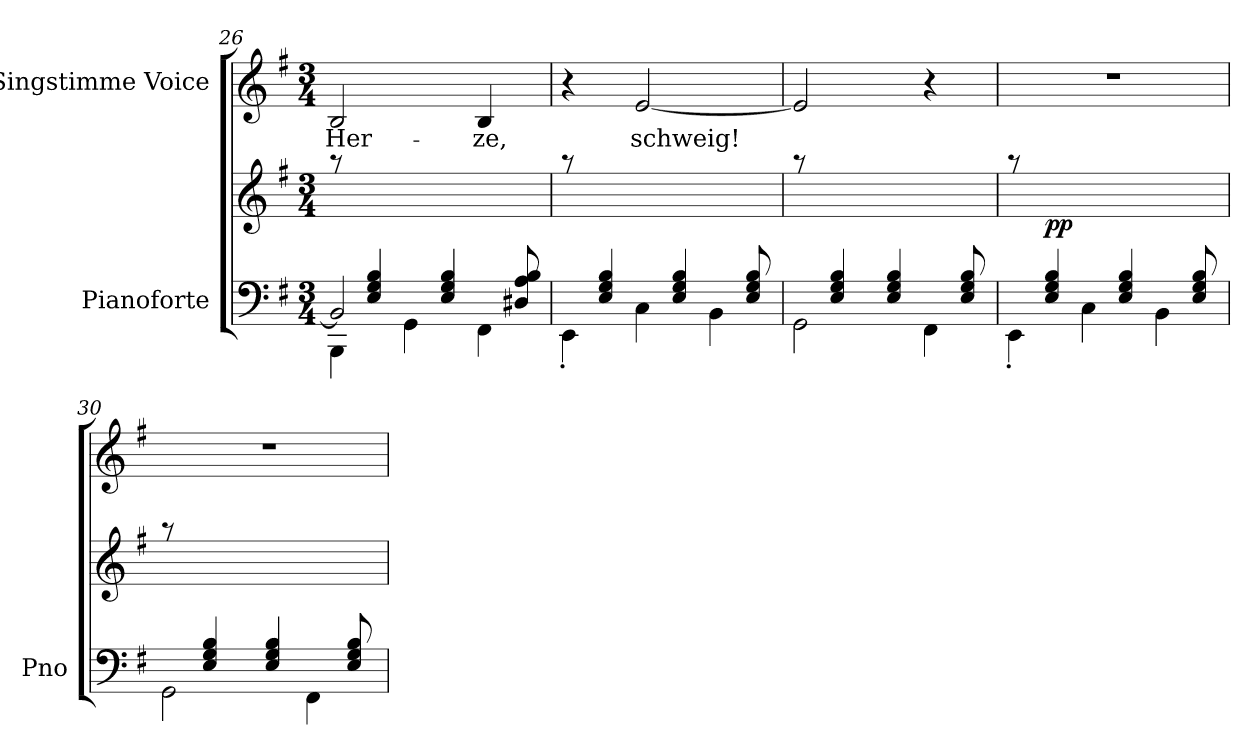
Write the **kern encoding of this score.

**kern	**kern	**dynam	**kern	**text
*part2	*part2	*part2	*part1	*part1
*staff3	*staff2	*staff2/3	*staff1	*staff1
*I"Pianoforte	*	*	*I"Singstimme Voice	*
*I'Pno	*	*	*	*
*clefF4	*clefG2	*	*clefG2	*
*k[f#]	*k[f#]	*	*k[f#]	*
*M3/4	*M3/4	*	*M3/4	*
=26	=26	=26	=26	=26
*^	*	*	*	*
*	*^	*	*	*	*
!	!	!	!	!	!	!LO:LY:b
8ryy	2BB/]	4BBB\	8raa	.	2B/	Her-
4E/ 4G/ 4B/	.	.	2ryy	.	.	.
.	.	4GG\	.	.	.	.
4E/ 4G/ 4B/	.	.	.	.	.	.
!	!	!	!	!	!	!LO:LY:b
.	4ryy	4FF#\	.	.	4B/	-ze,
8D#X/ 8A/ 8B/	.	.	8ryy	.	.	.
*	*v	*v	*	*	*	*
=27	=27	=27	=27	=27	=27
8ryy	4EE'\	8raa	.	4r	.
4E/ 4G/ 4B/	.	2ryy	.	.	.
!	!	!	!	!	!LO:LY:b
.	4C\	.	.	[2e/	schweig!
4E/ 4G/ 4B/	.	.	.	.	.
.	4BB\	.	.	.	.
8E/ 8G/ 8B/	.	8ryy	.	.	.
=28	=28	=28	=28	=28	=28
8ryy	2GG\	8raa	.	2e/]	.
4E/ 4G/ 4B/	.	2ryy	.	.	.
4E/ 4G/ 4B/	.	.	.	.	.
.	4FF#\	.	.	4r	.
8E/ 8G/ 8B/	.	8ryy	.	.	.
=29	=29	=29	=29	=29	=29
8ryy	4EE'\	8raa	.	2.r	.
!	!	!	!LO:DY:b	!	!
4E/ 4G/ 4B/	.	2ryy	pp	.	.
.	4C\	.	.	.	.
4E/ 4G/ 4B/	.	.	.	.	.
.	4BB\	.	.	.	.
8E/ 8G/ 8B/	.	8ryy	.	.	.
!!LO:LB:g=z
=30	=30	=30	=30	=30	=30
8ryy	2GG\	8raa	.	2.r	.
4E/ 4G/ 4B/	.	2ryy	.	.	.
4E/ 4G/ 4B/	.	.	.	.	.
.	4FF#\	.	.	.	.
8E/ 8G/ 8B/	.	8ryy	.	.	.
*v	*v	*	*	*	*
=	=	=	=	=
*-	*-	*-	*-	*-
